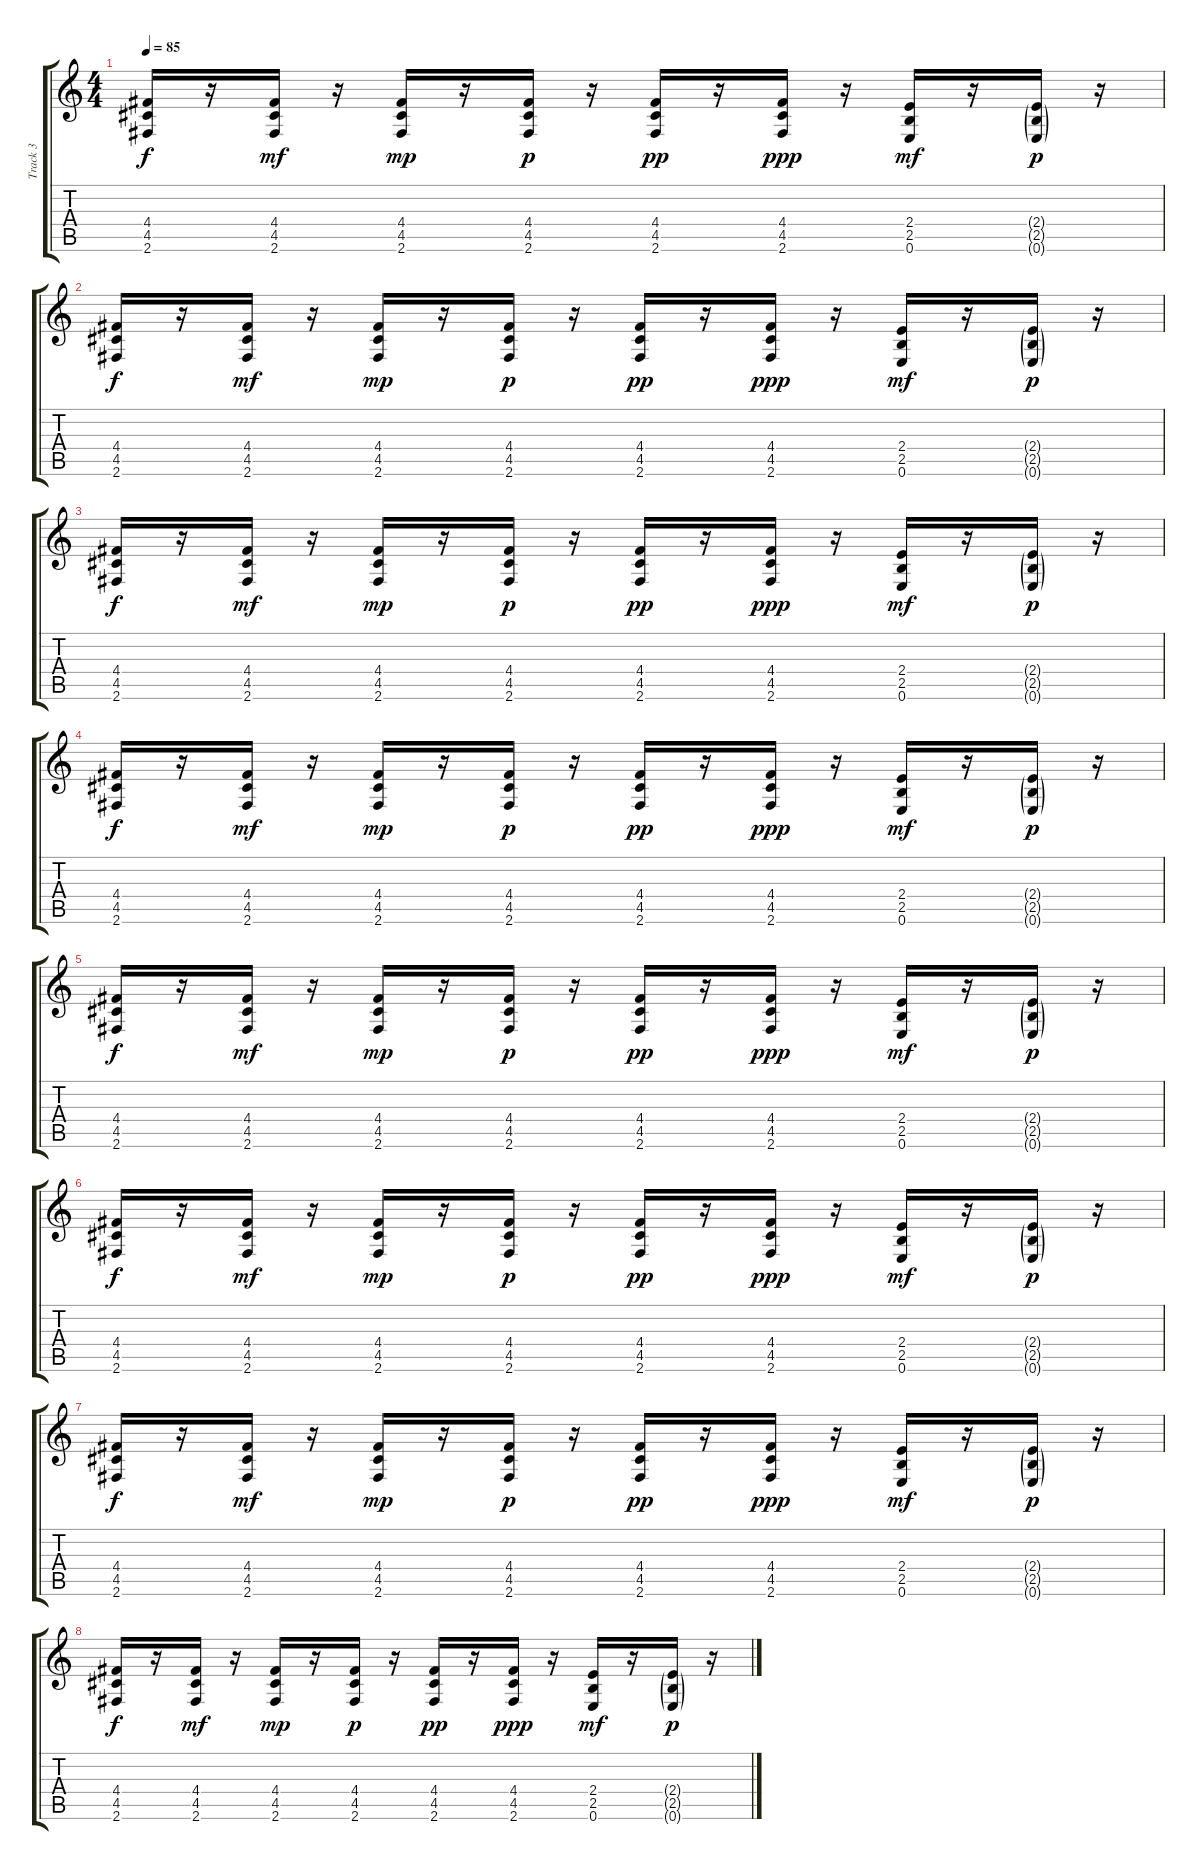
\track ("Track 3" "Track 3") {instrument electricguitarjazz}
\staff {score tabs}
\tuning (E4 B3 G3 D3 A2 E2) {hide}
\ts (4 4)
\tempo 85
\clef g2
\ks c
(4.4 4.5 2.6).16{dy f} r.16 (4.4 4.5 2.6).16{dy mf} r.16 (4.4 4.5 2.6).16{dy mp} r.16 (4.4 4.5 2.6).16{dy p} r.16 (4.4 4.5 2.6).16{dy pp} r.16 (4.4 4.5 2.6).16{dy ppp} r.16 (2.4 2.5 0.6).16{dy mf} r.16 (2.4{g} 2.5{g} 0.6{g}).16{dy p} r.16 |
(4.4 4.5 2.6).16{dy f} r.16 (4.4 4.5 2.6).16{dy mf} r.16 (4.4 4.5 2.6).16{dy mp} r.16 (4.4 4.5 2.6).16{dy p} r.16 (4.4 4.5 2.6).16{dy pp} r.16 (4.4 4.5 2.6).16{dy ppp} r.16 (2.4 2.5 0.6).16{dy mf} r.16 (2.4{g} 2.5{g} 0.6{g}).16{dy p} r.16 |
(4.4 4.5 2.6).16{dy f} r.16 (4.4 4.5 2.6).16{dy mf} r.16 (4.4 4.5 2.6).16{dy mp} r.16 (4.4 4.5 2.6).16{dy p} r.16 (4.4 4.5 2.6).16{dy pp} r.16 (4.4 4.5 2.6).16{dy ppp} r.16 (2.4 2.5 0.6).16{dy mf} r.16 (2.4{g} 2.5{g} 0.6{g}).16{dy p} r.16 |
(4.4 4.5 2.6).16{dy f} r.16 (4.4 4.5 2.6).16{dy mf} r.16 (4.4 4.5 2.6).16{dy mp} r.16 (4.4 4.5 2.6).16{dy p} r.16 (4.4 4.5 2.6).16{dy pp} r.16 (4.4 4.5 2.6).16{dy ppp} r.16 (2.4 2.5 0.6).16{dy mf} r.16 (2.4{g} 2.5{g} 0.6{g}).16{dy p} r.16 |
(4.4 4.5 2.6).16{dy f} r.16 (4.4 4.5 2.6).16{dy mf} r.16 (4.4 4.5 2.6).16{dy mp} r.16 (4.4 4.5 2.6).16{dy p} r.16 (4.4 4.5 2.6).16{dy pp} r.16 (4.4 4.5 2.6).16{dy ppp} r.16 (2.4 2.5 0.6).16{dy mf} r.16 (2.4{g} 2.5{g} 0.6{g}).16{dy p} r.16 |
(4.4 4.5 2.6).16{dy f} r.16 (4.4 4.5 2.6).16{dy mf} r.16 (4.4 4.5 2.6).16{dy mp} r.16 (4.4 4.5 2.6).16{dy p} r.16 (4.4 4.5 2.6).16{dy pp} r.16 (4.4 4.5 2.6).16{dy ppp} r.16 (2.4 2.5 0.6).16{dy mf} r.16 (2.4{g} 2.5{g} 0.6{g}).16{dy p} r.16 |
(4.4 4.5 2.6).16{dy f} r.16 (4.4 4.5 2.6).16{dy mf} r.16 (4.4 4.5 2.6).16{dy mp} r.16 (4.4 4.5 2.6).16{dy p} r.16 (4.4 4.5 2.6).16{dy pp} r.16 (4.4 4.5 2.6).16{dy ppp} r.16 (2.4 2.5 0.6).16{dy mf} r.16 (2.4{g} 2.5{g} 0.6{g}).16{dy p} r.16 |
(4.4 4.5 2.6).16{dy f} r.16 (4.4 4.5 2.6).16{dy mf} r.16 (4.4 4.5 2.6).16{dy mp} r.16 (4.4 4.5 2.6).16{dy p} r.16 (4.4 4.5 2.6).16{dy pp} r.16 (4.4 4.5 2.6).16{dy ppp} r.16 (2.4 2.5 0.6).16{dy mf} r.16 (2.4{g} 2.5{g} 0.6{g}).16{dy p} r.16
